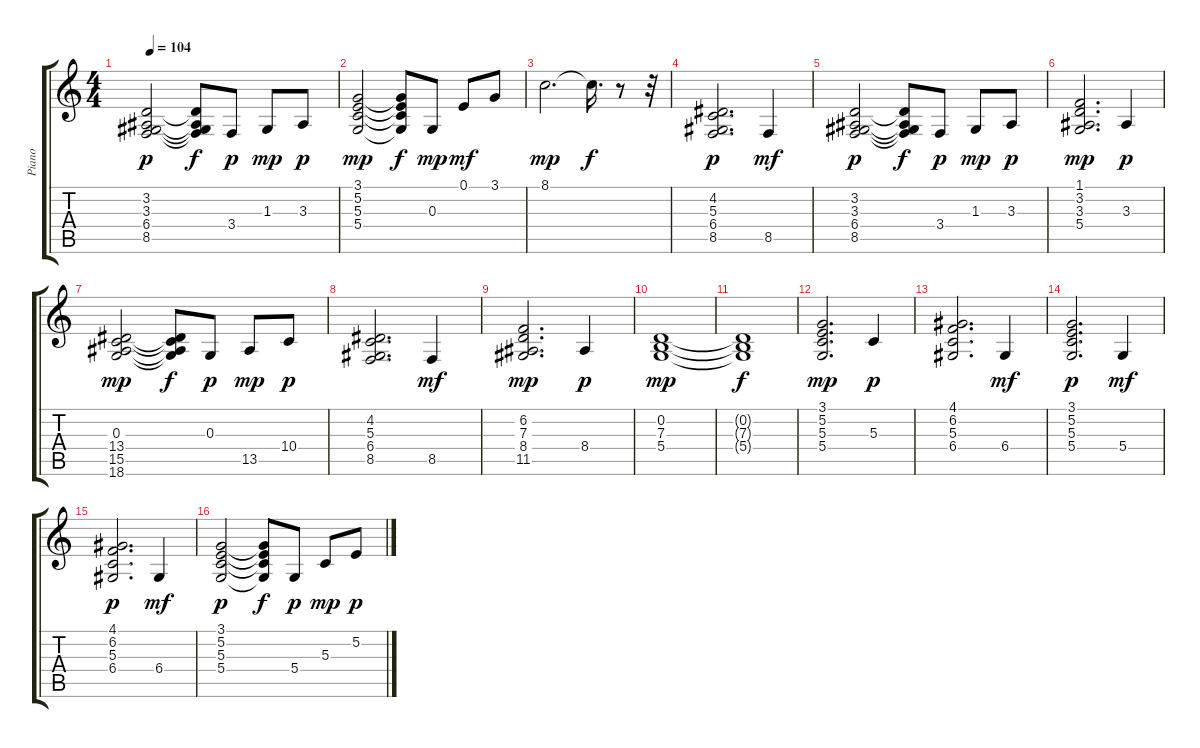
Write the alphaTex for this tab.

\track ("Piano" "Piano") {instrument electricpiano1}
\staff {score tabs}
\tuning (E4 B3 G3 D3 A2 E2) {hide}
\ts (4 4)
\tempo 104
\clef g2
\ks c
(3.2 3.3 6.4 8.5).2{dy p} (3.2{t} 3.3{t} 6.4{t} 8.5{t}).8{dy f} 3.4.8{dy p} 1.3.8{dy mp} 3.3.8{dy p} |
(3.1 5.2 5.3 5.4).2{dy mp} (3.1{t} 5.2{t} 5.3{t} 5.4{t}).8{dy f} 0.3.8{dy mp} 0.1.8{dy mf} 3.1.8 |
8.1.2{d dy mp} 8.1{t}.16{d dy f} r.8 r.32 |
(4.2 5.3 6.4 8.5).2{d dy p} 8.5.4{dy mf} |
(3.2 3.3 6.4 8.5).2{dy p} (3.2{t} 3.3{t} 6.4{t} 8.5{t}).8{dy f} 3.4.8{dy p} 1.3.8{dy mp} 3.3.8{dy p} |
(1.1 3.2 3.3 5.4).2{d dy mp} 3.3.4{dy p} |
(0.3 13.4 15.5 18.6).2{dy mp} (0.3{t} 13.4{t} 15.5{t} 18.6{t}).8{dy f} 0.3.8{dy p} 13.5.8{dy mp} 10.4.8{dy p} |
(4.2 5.3 6.4 8.5).2{d} 8.5.4{dy mf} |
(6.2 7.3 8.4 11.5).2{d dy mp} 8.4.4{dy p} |
(0.2 7.3 5.4).1{dy mp} |
(0.2{t} 7.3{t} 5.4{t}).1{dy f} |
(3.1 5.2 5.3 5.4).2{d dy mp} 5.3.4{dy p} |
(4.1 6.2 5.3 6.4).2{d} 6.4.4{dy mf} |
(3.1 5.2 5.3 5.4).2{d dy p} 5.4.4{dy mf} |
(4.1 6.2 5.3 6.4).2{d dy p} 6.4.4{dy mf} |
(3.1 5.2 5.3 5.4).2{dy p} (3.1{t} 5.2{t} 5.3{t} 5.4{t}).8{dy f} 5.4.8{dy p} 5.3.8{dy mp} 5.2.8{dy p}
